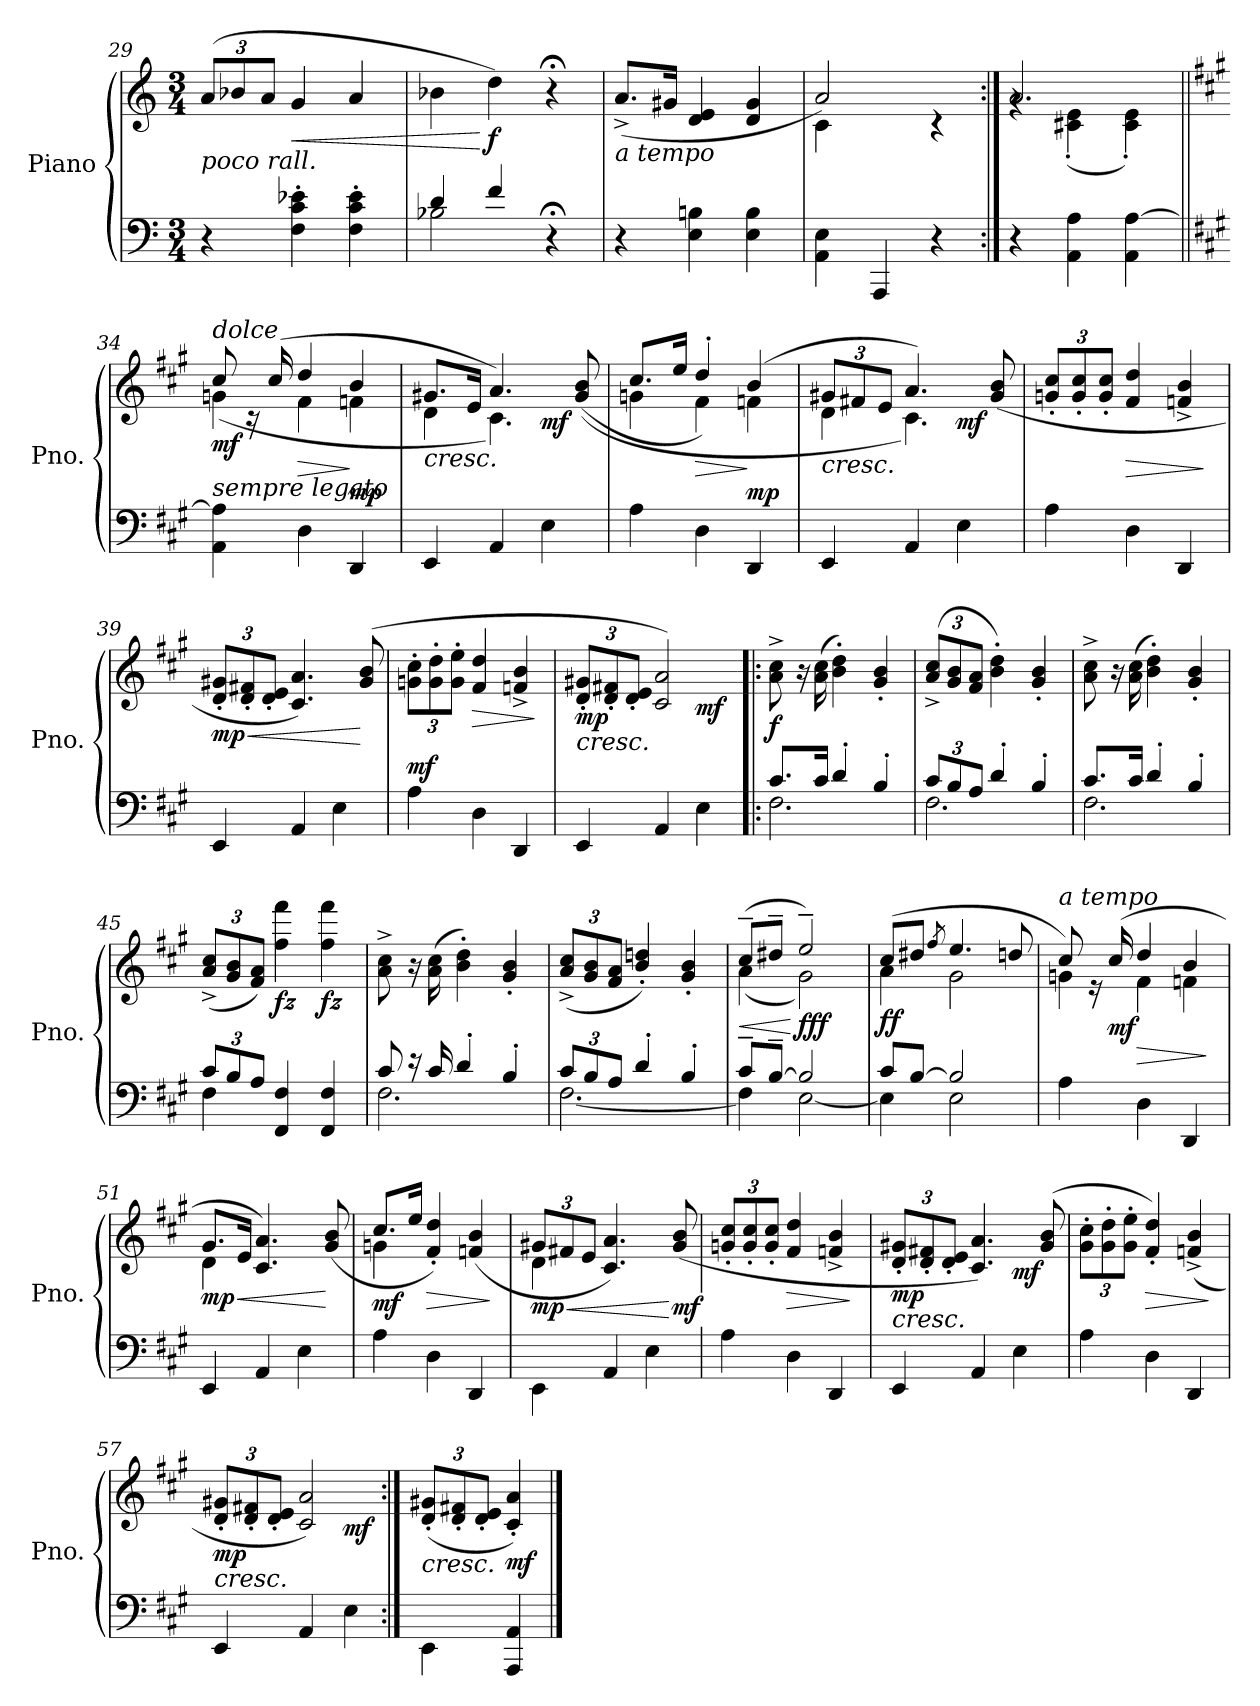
**kern	**kern	**dynam
*part1	*part1	*part1
*staff2	*staff1	*staff1/2
*I"Piano	*	*
*I'Pno.	*	*
!!LO:LB:g=z
*clefF4	*clefG2	*
*k[]	*k[]	*
*M3/4	*M3/4	*
=29X2	=29X2	=29X2
!	!LO:TX:b:i:t=poco rall.	!
4r	(>12a/L	.
.	12b-X/	.
.	12a/J	.
!	!	!LO:HP:b
4F\' 4c\' 4e-X\'	4g/	<
4F\' 4c\' 4e-\'	4a/	.
=30	=30	=30
*^	*	*
4d/	2B-X\	4b-X\	.
!	!	!	!LO:DY:n=1:b
4f/	.	4dd\)	[ f
4r;<	4ryy	4r;<	.
=31	=31	=31	=31
!	!	!LO:TX:b:i:t=a tempo	!
*v	*v	*	*
4r	(>8.a^/L	.
.	16g#X/Jk	.
4E\ 4Bn\	4d/ 4e/	.
4E\ 4B\	4d/ 4g#/	.
=32	=32	=32
*	*^	*
4AA\ 4E\	2a/)	4c\	.
4AAA/	.	2ryy	.
4r	4rc	.	.
=33:|!	=33:|!	=33:|!	=33:|!
4r	2.a/	4rg	.
4AA\ 4A\	.	(<4c#X\' 4e\'	.
4AA\ [4A\	.	4c#\' 4e\')	.
!!LO:PB:g=z	!!
=34||	=34||	=34||	=34||
*k[f#c#g#]	*k[f#c#g#]	*	*
!	!LO:TX:a:i:t=dolce	!	!
!	!LO:TX:b:i:t=sempre legato	!	!
!	!	!	!LO:DY:b
4AA\ 4A\]	8cc#/	(<4gn\	mf
.	16rc	.	.
.	(>16cc#/	.	.
!	!	!	!LO:HP:b
4D\	4dd/	4f#\	>
!	!	!	!LO:DY:n=1:a=2
4DD/	4b/	4fn\	] mp
=35	=35	=35	=35
!	!	!	!LO:HP:b
*	*	*^	*
4EE/	8.g#X/L	4d\	2ryy	<
.	16e/Jk	.	.	.
4AA/	4.a/)	4.c#\)	.	.
!	!	!	!	!LO:DY:b
4E\	.	.	4ryy	mf
.	(<(<8g#/ 8b/	8ryy	.	[
*	*	*v	*v	*
=36	=36	=36	=36
4A\	8.cc#/L	4gn\	.
.	16ee/Jk	.	.
!	!	!	!LO:HP:b
4D\	4dd'/)	4f#\	>
!	!	!	!LO:DY:n=1:a=2
4DD/	(>4b/	4fn\	] mp
*	*v	*v	*
=37	=37	=37
*	*Xbrackettup	*
*	*^	*
!	!	!	!LO:HP:b
*	*	*^	*
4EE/	12g#X/L	4d\	2ryy	<
.	12f#X/	.	.	.
.	12e/J	.	.	.
4AA/	4.a/)	4.c#\)	.	.
!	!	!	!	!LO:DY:b
4E\	.	.	4ryy	mf
.	(>8g#/ 8b/	8ryy	.	[
*	*v	*v	*v	*
=38	=38	=38
4A\	12gn/' 12cc#/'L	.
.	12g/' 12cc#/'	.
.	12g/' 12cc#/'J	.
!	!	!LO:HP:b
4D\	4f#/ 4dd/	>
4DD/	4fn/^ 4b/^	.
.	.	]
!!LO:LB:g=z
=39	=39	=39
!	!	!LO:HP:b
!	!	!LO:DY:n=1:b
4EE/	12d/' 12g#X/'L	< mp
.	12d/' 12f#X/'	.
.	12d/' 12e/'J	.
4AA/	4.c#/ 4.a/)	.
4E\	.	.
.	(>8g#/ 8b/	[
=40	=40	=40
!	!	!LO:DY:a=2
4A\	12gn\' 12cc#\'L	mf
.	12g\' 12dd\'	.
.	12g\' 12ee\'J	.
!	!	!LO:HP:b
4D\	4f#/ 4dd/	>
4DD/	4fn/^ 4b/^	.
.	.	]
=41	=41	=41
!	!	!LO:HP:b
!	!	!LO:DY:n=1:b
*	*^	*
4EE/	12d/' 12g#X/'L	2ryy	< mp
.	12d/' 12f#X/'	.	.
.	12d/' 12e/'J	.	.
4AA/	2c#/ 2a/)	.	.
!	!	!	!LO:DY:n=2:b
4E\	.	4ryy	mf
.	.	.	[
=42!|:	=42!|:	=42!|:	=42!|:
*^	*	*	*
!	!	!	!	!LO:DY:b
*	*	*v	*v	*
8.c#/L	2.F#\	8a\^ 8cc#\^	f
.	.	16r	.
16c#/Jk	.	(>16a\ 16cc#\	.
4d'/	.	4b\' 4dd\')	.
4B'/	.	4g#/' 4b/'	.
=43	=43	=43	=43
*Xbrackettup	*	*	*
12c#/L	2.F#\	(>12a/^ 12cc#/^L	.
12B/	.	12g#/ 12b/	.
12A/J	.	12f#/ 12a/J	.
4d'/	.	4b\' 4dd\')	.
4B'/	.	4g#/' 4b/'	.
!!LO:LB:g=z
=44	=44	=44	=44
8.c#/L	2.F#\	8a\^ 8cc#\^	.
.	.	16r	.
16c#/Jk	.	(>16a\ 16cc#\	.
4d'/	.	4b\' 4dd\')	.
4B'/	.	4g#/' 4b/'	.
=45	=45	=45	=45
12c#/L	4F#\	(<12a/^ 12cc#/^L	.
12B/	.	12g#/ 12b/	.
12A/J	.	12f#/ 12a/J)	.
!	!	!	!LO:DY:b
4FF#/ 4F#/	2ryy	4ff#\ 4fff#\	fz
!	!	!	!LO:DY:b
4FF#/ 4F#/	.	4ff#\ 4fff#\	fz
=46	=46	=46	=46
8c#/	2.F#\	8a\^ 8cc#\^	.
16r	.	16r	.
16c#/	.	(>16a\ 16cc#\	.
4d'/	.	4b\' 4dd\')	.
4B'/	.	4g#/' 4b/'	.
=47	=47	=47	=47
12c#/L	[2.F#\	(>12a/^ 12cc#/^L	.
12B/	.	12g#/ 12b/	.
12A/J	.	12f#/ 12a/J	.
4d'/	.	4b/' 4ddn/')	.
4B'/	.	4g#/' 4b/'	.
=48	=48	=48	=48
!	!	!LO:TX:a:i:t=riten.	!
!	!	!	!LO:HP:b
*	*	*^	*
8c#~/L	4F#\]	(>8cc#~/L	(<4a\	<
[8B~/J	.	8dd#X~/J	.	.
!	!	!	!	!LO:DY:n=1:b
2B/]	[2E\	2ee~/)	2g#\)	[ fff
!!LO:LB:g=z	!!
=49	=49	=49	=49	=49
!	!	!	!	!LO:DY:b
8c#/L	4E\]	(>8cc#/L	4a\	ff
[8B/J	.	8dd#X/J	.	.
.	.	8qff#/	.	.
2B/]	2E\	4.ee/	2g#\	.
.	.	8ddn/	.	.
*v	*v	*	*	*
=50	=50	=50	=50
!	!LO:TX:a:i:t=a tempo	!	!
4A\	8cc#/)	4gn\	.
.	16re	.	.
!	!	!	!LO:DY:b
.	(>16cc#/	.	mf
!	!	!	!LO:HP:b
4D\	4dd/	4f#\	>
4DD/	4b/	4fn\	.
*	*v	*v	*
.	.	]
=51	=51	=51
!	!	!LO:HP:b
*	*^	*
!	!	!	!LO:DY:n=1:b
4EE/	8.g#/L	4d\	< mp
.	16e/Jk	.	.
4AA/	4.c#/ 4.a/)	2ryy	.
4E\	.	.	.
.	(<8g#/ 8b/	.	[
=52	=52	=52	=52
!	!	!	!LO:DY:b
4A\	8.cc#/L	4gn\	mf
.	16ee/Jk	.	.
!	!	!	!LO:HP:b
4D\	4f#/' 4dd/')	2ryy	>
4DD/	(<4fn/ 4b/	.	.
*	*v	*v	*
.	.	]
=53	=53	=53
!	!	!LO:HP:b
*	*^	*
!	!	!	!LO:DY:n=1:b
4EE\	12g#X/L	4d\	< mp
.	12f#X/	.	.
.	12e/J	.	.
4AA/	4.c#/ 4.a/)	2ryy	.
4E\	.	.	.
!	!	!	!LO:DY:n=2:b
.	(>8g#/ 8b/	.	[ mf
*	*v	*v	*
!!LO:LB:g=z
=54	=54	=54
4A\	12gn/' 12cc#/'L	.
.	12g/' 12cc#/'	.
.	12g/' 12cc#/'J	.
!	!	!LO:HP:b
4D\	4f#/ 4dd/	>
4DD/	4fn/^ 4b/^	.
.	.	]
=55	=55	=55
!	!	!LO:HP:b
!	!	!LO:DY:n=1:b
*	*^	*
4EE/	12d/' 12g#X/'L	2ryy	< mp
.	12d/' 12f#X/'	.	.
.	12d/' 12e/'J	.	.
4AA/	4.c#/ 4.a/)	.	.
!	!	!	!LO:DY:n=2:b
4E\	.	4ryy	mf
.	(>8g#/ 8b/	.	.
.	.	.	[
*	*v	*v	*
=56	=56	=56
4A\	12g#\' 12cc#\'L	.
.	12g#\' 12dd\'	.
.	12g#\' 12ee\'J	.
!	!	!LO:HP:b
4D\	4f#/' 4dd/')	>
4DD/	(>4fn/^ 4b/^	.
.	.	]
=57	=57	=57
!	!	!LO:HP:b
!	!	!LO:DY:n=1:b
*	*^	*
4EE/	12d/' 12g#X/'L	2ryy	< mp
.	12d/' 12f#X/'	.	.
.	12d/' 12e/'J	.	.
4AA/	2c#/ 2a/)	.	.
!	!	!	!LO:DY:n=2:b
4E\	.	4ryy	mf
.	.	.	[
=58:|!	=58:|!	=58:|!	=58:|!
!	!	!	!LO:HP:b
*	*v	*v	*
4EE\	(>12d/' 12g#X/'L	<
.	12d/' 12f#X/'	.
.	12d/' 12e/'J	.
!	!	!LO:DY:b
4AAA/ 4AA/	4c#/' 4a/')	mf
.	.	[
==	==	==
*-	*-	*-
